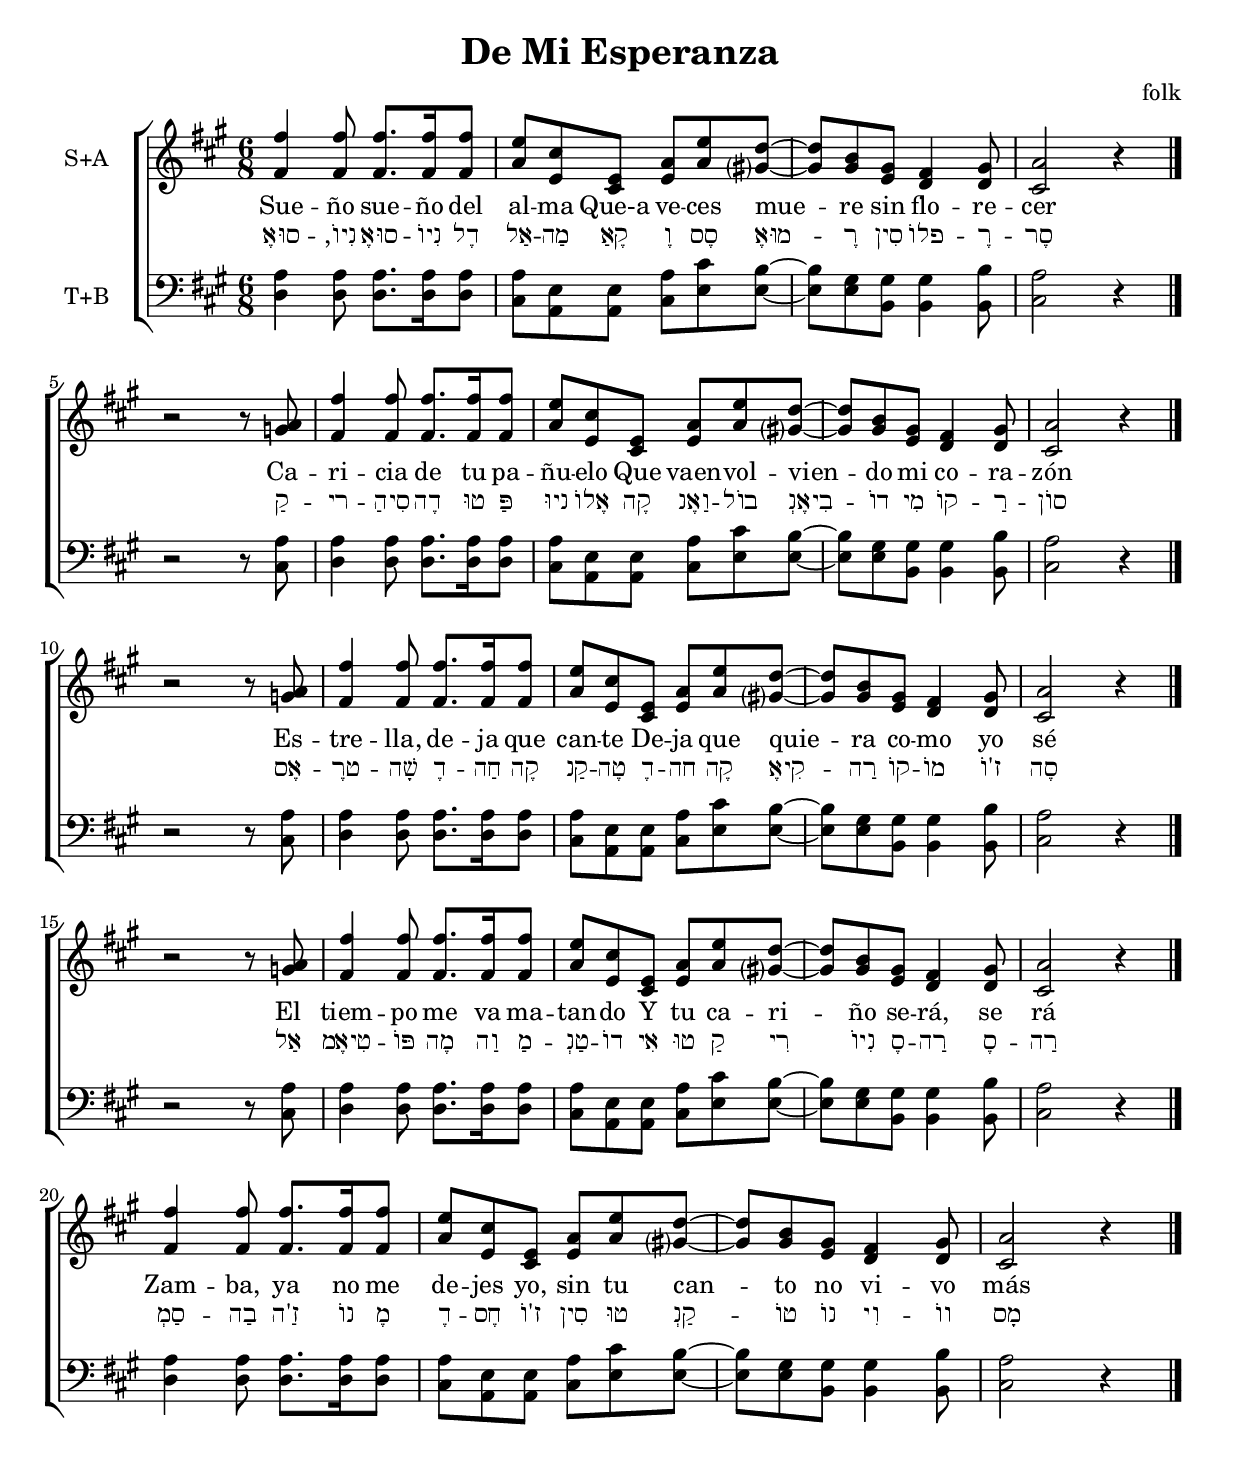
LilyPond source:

\include "english.ly"
\version "2.16.2"

global = {
  \key a \major
  \time 6/8
}

sopMusic = \relative c'' {
  fs4 fs8 fs8.[ fs16 fs8] |
  e8[ cs e,] a[ e' d~] |
  d[ b gs] fs4 gs8 |
  a2 r4 \bar "|."
}

altMusic = \relative c' {
  fs4 fs8 fs8.[ fs16 fs8] |
  a8[ e cs] e[ a gs?~] |
  gs[ gs e] d4 d8 |
  cs2 r4 \bar "|."
}

tenMusic = \relative c' {
  a4 a8 a8.[ a16 a8] |
  a8[ e e] a[ cs b~] |
  b[ gs gs] gs4 b8 |
  a2 r4 \bar "|."
}

basMusic = \relative c {
  d4 d8 d8.[ d16 d8] |
  cs8[ a a] cs[ e e~] |
  e[ e b] b4 b8 |
  cs2 r4 \bar "|."
}

PsopMusic = \relative c'' { r2 r8 a8 | }

PaltMusic = \relative c' { r2 r8 g'8 | }

PtenMusic = \relative c' { r2 r8 a8 | }

PbasMusic = \relative c { r2 r8 cs8 | }

sopFiveMusic = {
  \sopMusic \break
  \PsopMusic \sopMusic \break
  \PsopMusic \sopMusic \break
  \PsopMusic \sopMusic \break
  \sopMusic
}

altFiveMusic = {
  \altMusic \break
  \PaltMusic \altMusic \break
  \PaltMusic \altMusic \break
  \PaltMusic \altMusic \break
  \altMusic
}

tenFiveMusic = {
  \tenMusic \break
  \PtenMusic \tenMusic \break
  \PtenMusic \tenMusic \break
  \PtenMusic \tenMusic \break
  \tenMusic
}

basFiveMusic = {
  \basMusic \break
  \PbasMusic \basMusic \break
  \PbasMusic \basMusic \break
  \PbasMusic \basMusic \break
  \basMusic
}

% -*- text -*-

origlyric = \lyricmode {

Sue -- ño sue -- ño del |
al -- ma   Que-a ve -- ces mue -- % | 
re sin flo -- re -- |
cer % |

Ca -- |
ri -- cia de tu pa -- |
ñu -- elo Que vaen -- vol -- 
vien -- do mi co -- ra -- |
zón % |

Es -- | 
tre -- lla, de -- ja que |
can -- te De -- ja que quie -- ra co -- mo yo |
sé

El |
tiem -- po me va ma -- |
tan -- do Y tu ca -- 
ri -- ño se -- rá, se | 
rá

Zam -- ba, ya no me |
de -- jes yo, sin tu can -- 
to no vi -- vo |
más

}

hebrewlyric = \lyricmode {

סוּאֶ -- נִיוֹ, סוּאֶ -- נִיוֹ דֶל
אַל -- מַה קֶאַ וֶ סֶס מוּאֶ --
רֶ סִין פלוֹ -- רֶ --
סֶר  

קַ -- רי -- סִיהַ דֶה טוּ פַּ
ניוּ אֶלוֹ קֶה וַאֶנ -- בוֹל
בִיאֶנְ -- דוֹ מִי קוֹ -- רַ -- סוֹן


אֶס -- טרֶ -- שָׁה דֶ -- חַה קֶה
קַנ -- טֶה דֶ -- חה קֶה קִיאֶ -- רַה קוֹ -- מוֹ ז'וֹ
סֶה

אַל טִיאֶמ  -- פּוֹ מֶה וַה מַ --
טַנְ -- דוֹ אִי טוּ קַ רִי נִיוֹ  סֶ -- רַה סֶ --
רַה

סַמְ -- בַה זַ'ה נוֹ מֶ
דֶ -- חֶס ז'וֹ סִין טוּ קַנְ --
טוֹ נוֹ וִי -- ווֹ מָס  

}

% Zamba, ya no me dejes
% Yo sin tu canto no vivo más



\header {
  title = "De Mi Esperanza"
  composer = "folk"
  % Do not display the tagline for this book
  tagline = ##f
}

\score {
  <<
    \new ChoirStaff <<

      \new Staff = "sopalt" <<
        \new Voice = "sopranos" {
          \set Staff.instrumentName = "S+A"
          <<
             \stemUp
               \global \sopFiveMusic
               \global \altFiveMusic
          >>
        }
        \addlyrics { \origlyric }
        \addlyrics { \hebrewlyric }
      >>
      \new Staff = "bas" <<
        \clef bass
        \new Voice = "basses" {
          \set Staff.instrumentName = "T+B"
          <<
               \global \tenFiveMusic
               \global \basFiveMusic
          >>
        }
      >>

    >>
  >>

  \header {
    pieace = "Folklore"
  }

  \layout {
    \context {
      \Staff
    }
  }
}
